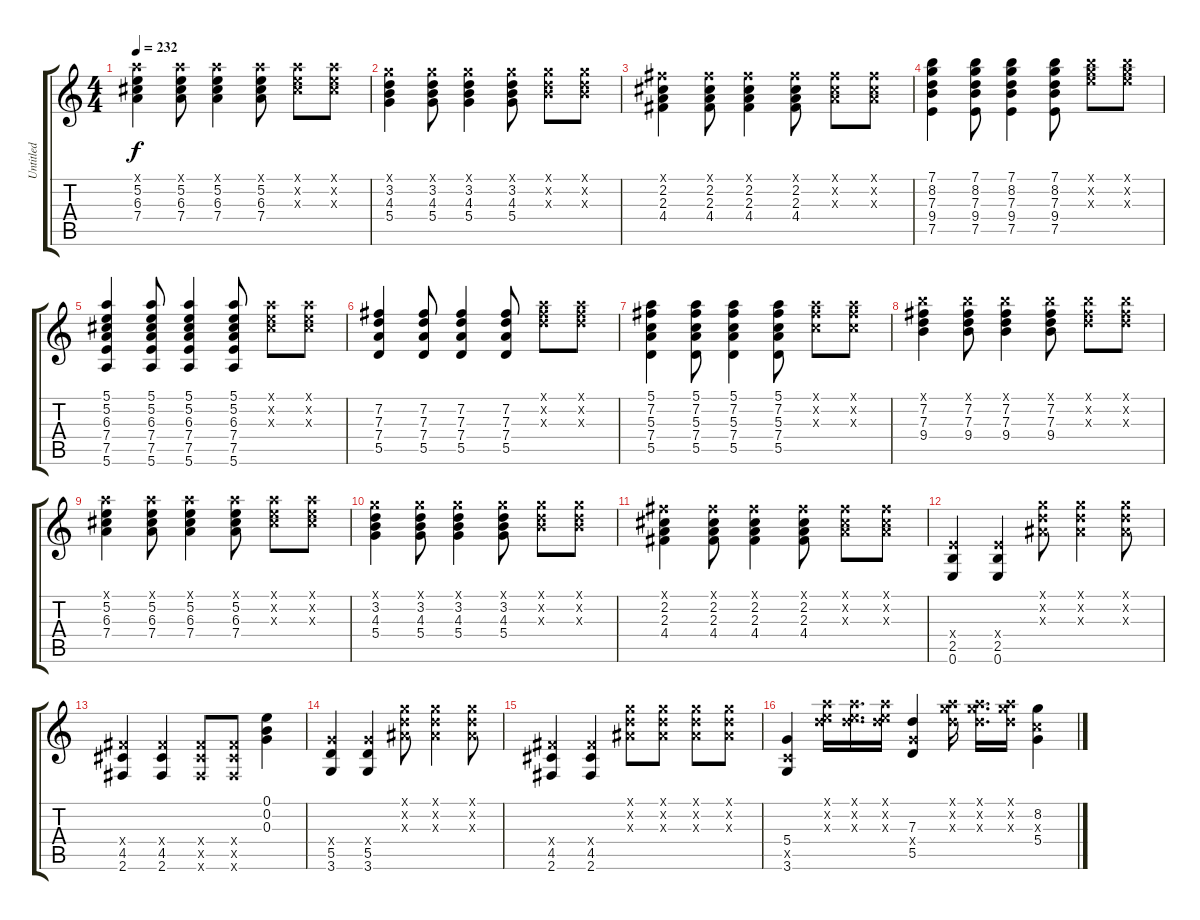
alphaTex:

\track ("Untitled" "Untitled") {instrument distortionguitar}
\staff {score tabs}
\tuning (E4 B3 G3 D3 A2 E2) {hide}
\ts (4 4)
\tempo 232
\clef g2
\ks c
(5.1{x} 5.2 6.3 7.4).4{dy f} (5.1{x} 5.2 6.3 7.4).8 (5.1{x} 5.2 6.3 7.4).4 (5.1{x} 5.2 6.3 7.4).8 (5.1{x} 5.2{x} 6.3{x}).8 (5.1{x} 5.2{x} 6.3{x}).8 |
(3.1{x} 3.2 4.3 5.4).4 (3.1{x} 3.2 4.3 5.4).8 (3.1{x} 3.2 4.3 5.4).4 (3.1{x} 3.2 4.3 5.4).8 (3.1{x} 3.2{x} 4.3{x}).8 (3.1{x} 3.2{x} 4.3{x}).8 |
(2.1{x} 2.2 2.3 4.4).4 (2.1{x} 2.2 2.3 4.4).8 (2.1{x} 2.2 2.3 4.4).4 (2.1{x} 2.2 2.3 4.4).8 (2.1{x} 2.2{x} 2.3{x}).8 (2.1{x} 2.2{x} 2.3{x}).8 |
(7.1 8.2 7.3 9.4 7.5).4 (7.1 8.2 7.3 9.4 7.5).8 (7.1 8.2 7.3 9.4 7.5).4 (7.1 8.2 7.3 9.4 7.5).8 (7.1{x} 8.2{x} 9.3{x}).8 (7.1{x} 8.2{x} 9.3{x}).8 |
(5.1 5.2 6.3 7.4 7.5 5.6).4 (5.1 5.2 6.3 7.4 7.5 5.6).8 (5.1 5.2 6.3 7.4 7.5 5.6).4 (5.1 5.2 6.3 7.4 7.5 5.6).8 (5.1{x} 5.2{x} 6.3{x}).8 (5.1{x} 5.2{x} 6.3{x}).8 |
(7.2 7.3 7.4 5.5).4 (7.2 7.3 7.4 5.5).8 (7.2 7.3 7.4 5.5).4 (7.2 7.3 7.4 5.5).8 (5.1{x} 7.2{x} 7.3{x}).8 (5.1{x} 7.2{x} 7.3{x}).8 |
(5.1 7.2 5.3 7.4 5.5).4 (5.1 7.2 5.3 7.4 5.5).8 (5.1 7.2 5.3 7.4 5.5).4 (5.1 7.2 5.3 7.4 5.5).8 (5.1{x} 7.2{x} 5.3{x}).8 (5.1{x} 7.2{x} 5.3{x}).8 |
(7.1{x} 7.2 7.3 9.4).4 (7.1{x} 7.2 7.3 9.4).8 (7.1{x} 7.2 7.3 9.4).4 (7.1{x} 7.2 7.3 9.4).8 (7.1{x} 7.2{x} 7.3{x}).8 (7.1{x} 7.2{x} 7.3{x}).8 |
(5.1{x} 5.2 6.3 7.4).4 (5.1{x} 5.2 6.3 7.4).8 (5.1{x} 5.2 6.3 7.4).4 (5.1{x} 5.2 6.3 7.4).8 (5.1{x} 5.2{x} 6.3{x}).8 (5.1{x} 5.2{x} 6.3{x}).8 |
(3.1{x} 3.2 4.3 5.4).4 (3.1{x} 3.2 4.3 5.4).8 (3.1{x} 3.2 4.3 5.4).4 (3.1{x} 3.2 4.3 5.4).8 (3.1{x} 3.2{x} 4.3{x}).8 (3.1{x} 3.2{x} 4.3{x}).8 |
(2.1{x} 2.2 2.3 4.4).4 (2.1{x} 2.2 2.3 4.4).8 (2.1{x} 2.2 2.3 4.4).4 (2.1{x} 2.2 2.3 4.4).8 (2.1{x} 2.2{x} 2.3{x}).8 (2.1{x} 2.2{x} 2.3{x}).8 |
(2.4{x} 2.5 0.6).4 (2.4{x} 2.5 0.6).4 (3.1{x} 3.2{x} 3.3{x}).8 (3.1{x} 3.2{x} 3.3{x}).4 (3.1{x} 3.2{x} 3.3{x}).8 |
(4.4{x} 4.5 2.6).4 (4.4{x} 4.5 2.6).4 (4.4{x} 4.5{x} 2.6{x}).8 (4.4{x} 4.5{x} 2.6{x}).8 (0.1 0.2 0.3).4 |
(5.4{x} 5.5 3.6).4 (5.4{x} 5.5 3.6).4 (3.1{x} 3.2{x} 3.3{x}).8 (3.1{x} 3.2{x} 3.3{x}).4 (3.1{x} 3.2{x} 3.3{x}).8 |
(4.4{x} 4.5 2.6).4 (4.4{x} 4.5 2.6).4 (3.1{x} 3.2{x} 3.3{x}).8 (3.1{x} 3.2{x} 3.3{x}).8 (3.1{x} 3.2{x} 3.3{x}).8 (3.1{x} 3.2{x} 3.3{x}).8 |
(5.4 3.5{x} 3.6).4 (5.1{x} 5.2{x} 7.3{x}).16 (5.1{x} 5.2{x} 7.3{x}).16{d} (5.1{x} 5.2{x} 7.3{x}).16 (7.3 5.4{x} 5.5).4 (5.1{x} 8.2{x} 7.3{x}).16 (5.1{x} 8.2{x} 7.3{x}).16{d} (5.1{x} 8.2{x} 7.3{x}).16 (8.2 5.3{x} 5.4).4
